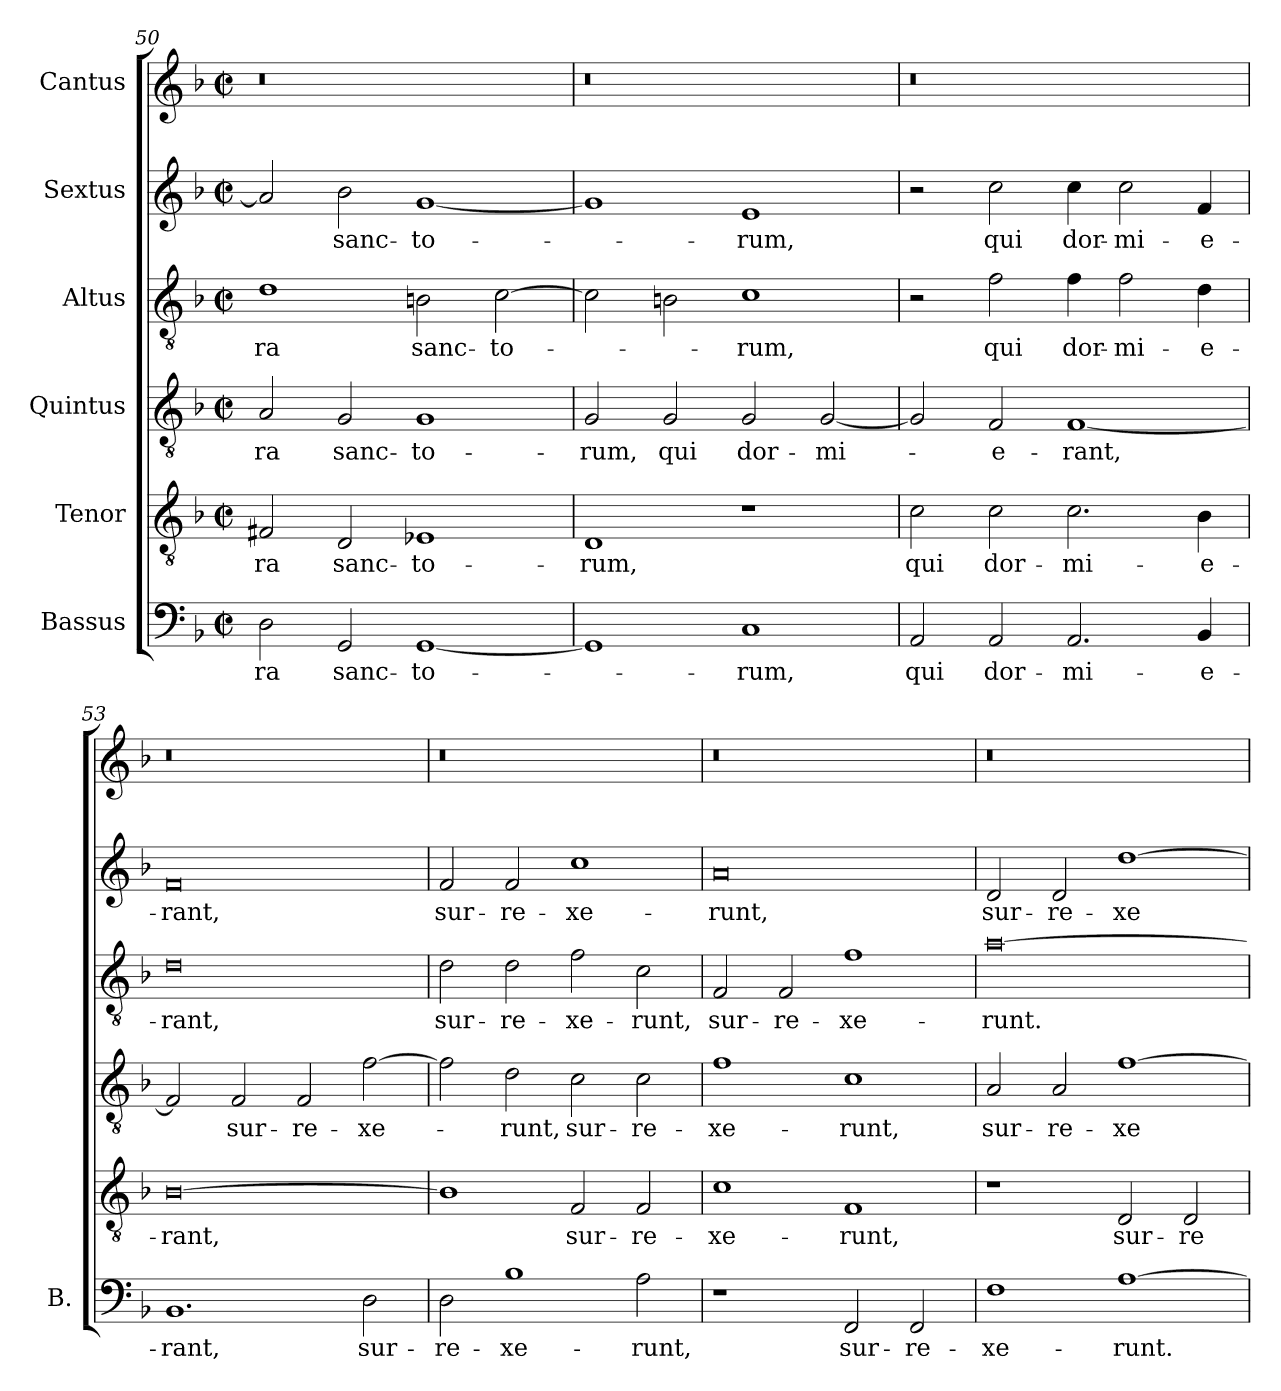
**kern	**text	**kern	**text	**kern	**text	**kern	**text	**kern	**text	**kern
*part6	*part6	*part5	*part5	*part4	*part4	*part3	*part3	*part2	*part2	*part1
*staff6	*staff6	*staff5	*staff5	*staff4	*staff4	*staff3	*staff3	*staff2	*staff2	*staff1
*I"Bassus	*	*I"Tenor	*	*I"Quintus	*	*I"Altus	*	*I"Sextus	*	*I"Cantus
*I'B.	*	*	*	*	*	*	*	*	*	*
*clefF4	*	*clefGv2	*	*clefGv2	*	*clefGv2	*	*clefG2	*	*clefG2
*k[b-]	*	*k[b-]	*	*k[b-]	*	*k[b-]	*	*k[b-]	*	*k[b-]
*F:	*	*F:	*	*F:	*	*F:	*	*F:	*	*F:
*M2/2	*	*M2/2	*	*M2/2	*	*M2/2	*	*M2/2	*	*M2/2
*met(c|)	*	*met(c|)	*	*met(c|)	*	*met(c|)	*	*met(c|)	*	*met(c|)
=50	=50	=50	=50	=50	=50	=50	=50	=50	=50	=50
!	!	!	!	!	!	!	!	!	!	!LO:N:vis=0
2D\	-ra	2F#X/	-ra	2A/	-ra	1d\	-ra	2a/]	.	1r
2GG/	sanc-	2D/	sanc-	2G/	sanc-	.	.	2b-\	sanc-	.
[1GG/	-to-	1E-X/	-to-	1G/	-to-	2Bn\	sanc-	[1g/	-to-	1ryy
.	.	.	.	.	.	[2c\	-to-	.	.	.
=51	=51	=51	=51	=51	=51	=51	=51	=51	=51	=51
!	!	!	!	!	!	!	!	!	!	!LO:N:vis=0
1GG/]	.	1D/	-rum,	2G/	-rum,	2c\]	.	1g/]	.	1r
.	.	.	.	2G/	qui	2Bn\	.	.	.	.
1C/	-rum,	1r	.	2G/	dor-	1c\	-rum,	1e/	-rum,	1ryy
.	.	.	.	[2G/	-mi-	.	.	.	.	.
=52	=52	=52	=52	=52	=52	=52	=52	=52	=52	=52
!	!	!	!	!	!	!	!	!	!	!LO:N:vis=0
2AA/	qui	2c\	qui	2G/]	.	2r	.	2r	.	1r
2AA/	dor-	2c\	dor-	2F/	-e-	2f\	qui	2cc\	qui	.
2.AA/	-mi-	2.c\	-mi-	[1F/	-rant,	4f\	dor-	4cc\	dor-	1ryy
.	.	.	.	.	.	2f\	-mi-	2cc\	-mi-	.
4BB-/	-e-	4B-\	-e-	.	.	4d\	-e-	4f/	-e-	.
=53	=53	=53	=53	=53	=53	=53	=53	=53	=53	=53
!	!	!	!	!	!	!	!	!	!	!LO:N:vis=0
1.BB-/	-rant,	[0B-\	-rant,	2F/]	.	0d\	-rant,	0f/	-rant,	1r
.	.	.	.	2F/	sur-	.	.	.	.	.
.	.	.	.	2F/	-re-	.	.	.	.	1ryy
2D\	sur-	.	.	[2f\	-xe-	.	.	.	.	.
=54	=54	=54	=54	=54	=54	=54	=54	=54	=54	=54
!	!	!	!	!	!	!	!	!	!	!LO:N:vis=0
2D\	-re-	1B-\]	.	2f\]	.	2d\	sur-	2f/	sur-	1r
1B-\	-xe-	.	.	2d\	-runt,	2d\	-re-	2f/	-re-	.
.	.	2F/	sur-	2c\	sur-	2f\	-xe-	1cc\	-xe-	1ryy
2A\	-runt,	2F/	-re-	2c\	-re-	2c\	-runt,	.	.	.
=55	=55	=55	=55	=55	=55	=55	=55	=55	=55	=55
!	!	!	!	!	!	!	!	!	!	!LO:N:vis=0
1r	.	1c\	-xe-	1f\	-xe-	2F/	sur-	0a/	-runt,	1r
.	.	.	.	.	.	2F/	-re-	.	.	.
2FF/	sur-	1F/	-runt,	1c\	-runt,	1f\	-xe-	.	.	1ryy
2FF/	-re-	.	.	.	.	.	.	.	.	.
=56	=56	=56	=56	=56	=56	=56	=56	=56	=56	=56
!	!	!	!	!	!	!	!	!	!	!LO:N:vis=0
1F\	-xe-	1r	.	2A/	sur-	[0a\	-runt.	2d/	sur-	1r
.	.	.	.	2A/	-re-	.	.	2d/	-re-	.
[1A\	-runt.	2D/	sur-	[1f\	-xe-	.	.	[1dd\	-xe-	1ryy
.	.	2D/	-re-	.	.	.	.	.	.	.
=	=	=	=	=	=	=	=	=	=	=
*-	*-	*-	*-	*-	*-	*-	*-	*-	*-	*-
